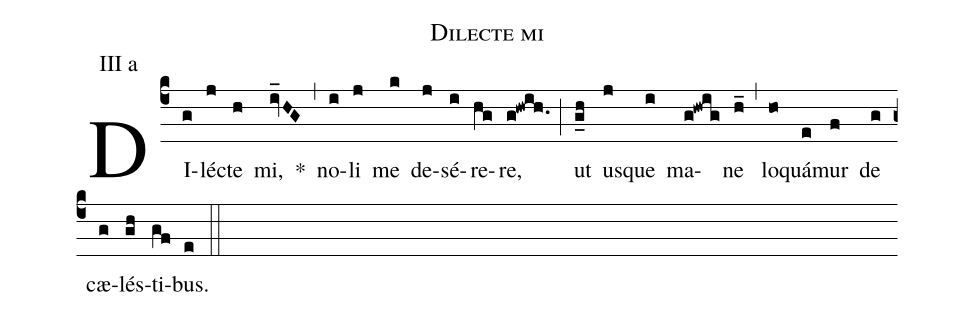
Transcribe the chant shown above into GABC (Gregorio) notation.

name: Dilecte mi;
annotation: III a;
mode: 3;
%%
(c4)
DI(g)léc(j)te(h) mi,(iv_HG) *(,)
no(i)li(j) me(k) de(j)sé(i)re(hg)re,(g!hwih.) (;)
ut(g_h) us(j)que(i) ma(g!hwig)ne(h_) (,)
lo(ho)quá(e)mur(f) de(g) cæ(g)lés(gh)ti(gf)bus.(e) (::)
